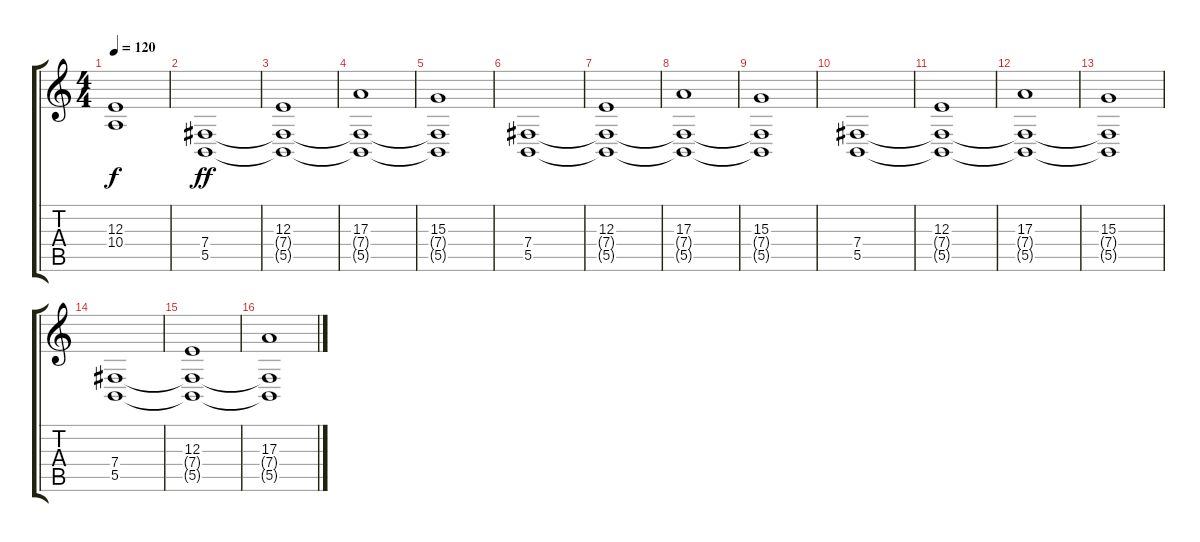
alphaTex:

\track "" {instrument synthvoice}
\staff {score tabs}
\tuning (Db4 Ab3 E3 B2 Gb2 B1) {hide}
\ts (4 4)
\tempo 120
\clef g2
\ks c
(12.3{t} 10.4{t}).1{dy f} |
(7.4 5.5).1{dy ff} |
(12.3 7.4{t} 5.5{t}).1 |
(17.3 7.4{t} 5.5{t}).1 |
(15.3 7.4{t} 5.5{t}).1 |
(7.4 5.5).1 |
(12.3 7.4{t} 5.5{t}).1 |
(17.3 7.4{t} 5.5{t}).1 |
(15.3 7.4{t} 5.5{t}).1 |
(7.4 5.5).1 |
(12.3 7.4{t} 5.5{t}).1 |
(17.3 7.4{t} 5.5{t}).1 |
(15.3 7.4{t} 5.5{t}).1 |
(7.4 5.5).1 |
(12.3 7.4{t} 5.5{t}).1 |
(17.3 7.4{t} 5.5{t}).1
